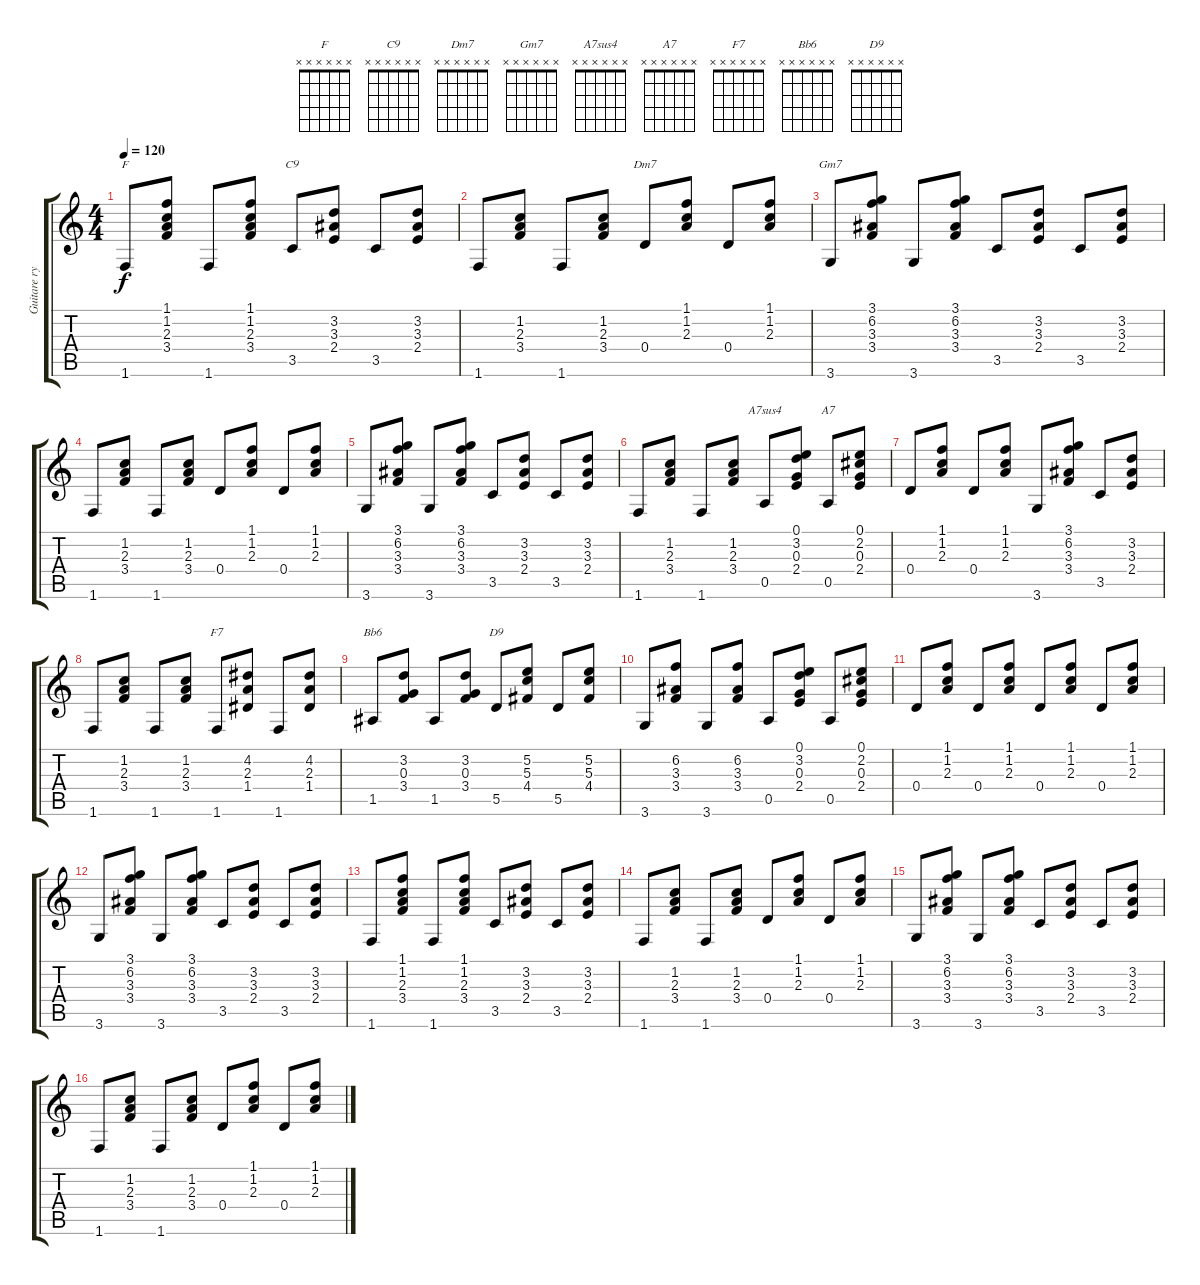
\track ("Guitare rythm." "Guitare ry") {instrument acousticguitarsteel}
\staff {score tabs}
\tuning (E4 B3 G3 D3 A2 E2) {hide}
\chord ("F" x x x x x x) {firstfret 0}
\chord ("C9" x x x x x x) {firstfret 0}
\chord ("Dm7" x x x x x x) {firstfret 0}
\chord ("Gm7" x x x x x x) {firstfret 0}
\chord ("A7sus4" x x x x x x) {firstfret 0}
\chord ("A7" x x x x x x) {firstfret 0}
\chord ("F7" x x x x x x) {firstfret 0}
\chord ("Bb6" x x x x x x) {firstfret 0}
\chord ("D9" x x x x x x) {firstfret 0}
\ts (4 4)
\tempo 120
\clef g2
\ks c
1.6.8{ch "F" dy f} (1.1 1.2 2.3 3.4).8 1.6.8 (1.1 1.2 2.3 3.4).8 3.5.8{ch "C9"} (3.2 3.3 2.4).8 3.5.8 (3.2 3.3 2.4).8 |
1.6.8 (1.2 2.3 3.4).8 1.6.8 (1.2 2.3 3.4).8 0.4.8{ch "Dm7"} (1.1 1.2 2.3).8 0.4.8 (1.1 1.2 2.3).8 |
3.6.8{ch "Gm7"} (3.1 6.2 3.3 3.4).8 3.6.8 (3.1 6.2 3.3 3.4).8 3.5.8 (3.2 3.3 2.4).8 3.5.8 (3.2 3.3 2.4).8 |
1.6.8 (1.2 2.3 3.4).8 1.6.8 (1.2 2.3 3.4).8 0.4.8 (1.1 1.2 2.3).8 0.4.8 (1.1 1.2 2.3).8 |
3.6.8 (3.1 6.2 3.3 3.4).8 3.6.8 (3.1 6.2 3.3 3.4).8 3.5.8 (3.2 3.3 2.4).8 3.5.8 (3.2 3.3 2.4).8 |
1.6.8 (1.2 2.3 3.4).8 1.6.8 (1.2 2.3 3.4).8 0.5.8{ch "A7sus4"} (0.1 3.2 0.3 2.4).8 0.5.8{ch "A7"} (0.1 2.2 0.3 2.4).8 |
0.4.8 (1.1 1.2 2.3).8 0.4.8 (1.1 1.2 2.3).8 3.6.8 (3.1 6.2 3.3 3.4).8 3.5.8 (3.2 3.3 2.4).8 |
1.6.8 (1.2 2.3 3.4).8 1.6.8 (1.2 2.3 3.4).8 1.6.8{ch "F7"} (4.2 2.3 1.4).8 1.6.8 (4.2 2.3 1.4).8 |
1.5.8{ch "Bb6"} (3.2 0.3 3.4).8 1.5.8 (3.2 0.3 3.4).8 5.5.8{ch "D9"} (5.2 5.3 4.4).8 5.5.8 (5.2 5.3 4.4).8 |
3.6.8 (6.2 3.3 3.4).8 3.6.8 (6.2 3.3 3.4).8 0.5.8 (0.1 3.2 0.3 2.4).8 0.5.8 (0.1 2.2 0.3 2.4).8 |
0.4.8 (1.1 1.2 2.3).8 0.4.8 (1.1 1.2 2.3).8 0.4.8 (1.1 1.2 2.3).8 0.4.8 (1.1 1.2 2.3).8 |
3.6.8 (3.1 6.2 3.3 3.4).8 3.6.8 (3.1 6.2 3.3 3.4).8 3.5.8 (3.2 3.3 2.4).8 3.5.8 (3.2 3.3 2.4).8 |
1.6.8 (1.1 1.2 2.3 3.4).8 1.6.8 (1.1 1.2 2.3 3.4).8 3.5.8 (3.2 3.3 2.4).8 3.5.8 (3.2 3.3 2.4).8 |
1.6.8 (1.2 2.3 3.4).8 1.6.8 (1.2 2.3 3.4).8 0.4.8 (1.1 1.2 2.3).8 0.4.8 (1.1 1.2 2.3).8 |
3.6.8 (3.1 6.2 3.3 3.4).8 3.6.8 (3.1 6.2 3.3 3.4).8 3.5.8 (3.2 3.3 2.4).8 3.5.8 (3.2 3.3 2.4).8 |
1.6.8 (1.2 2.3 3.4).8 1.6.8 (1.2 2.3 3.4).8 0.4.8 (1.1 1.2 2.3).8 0.4.8 (1.1 1.2 2.3).8
